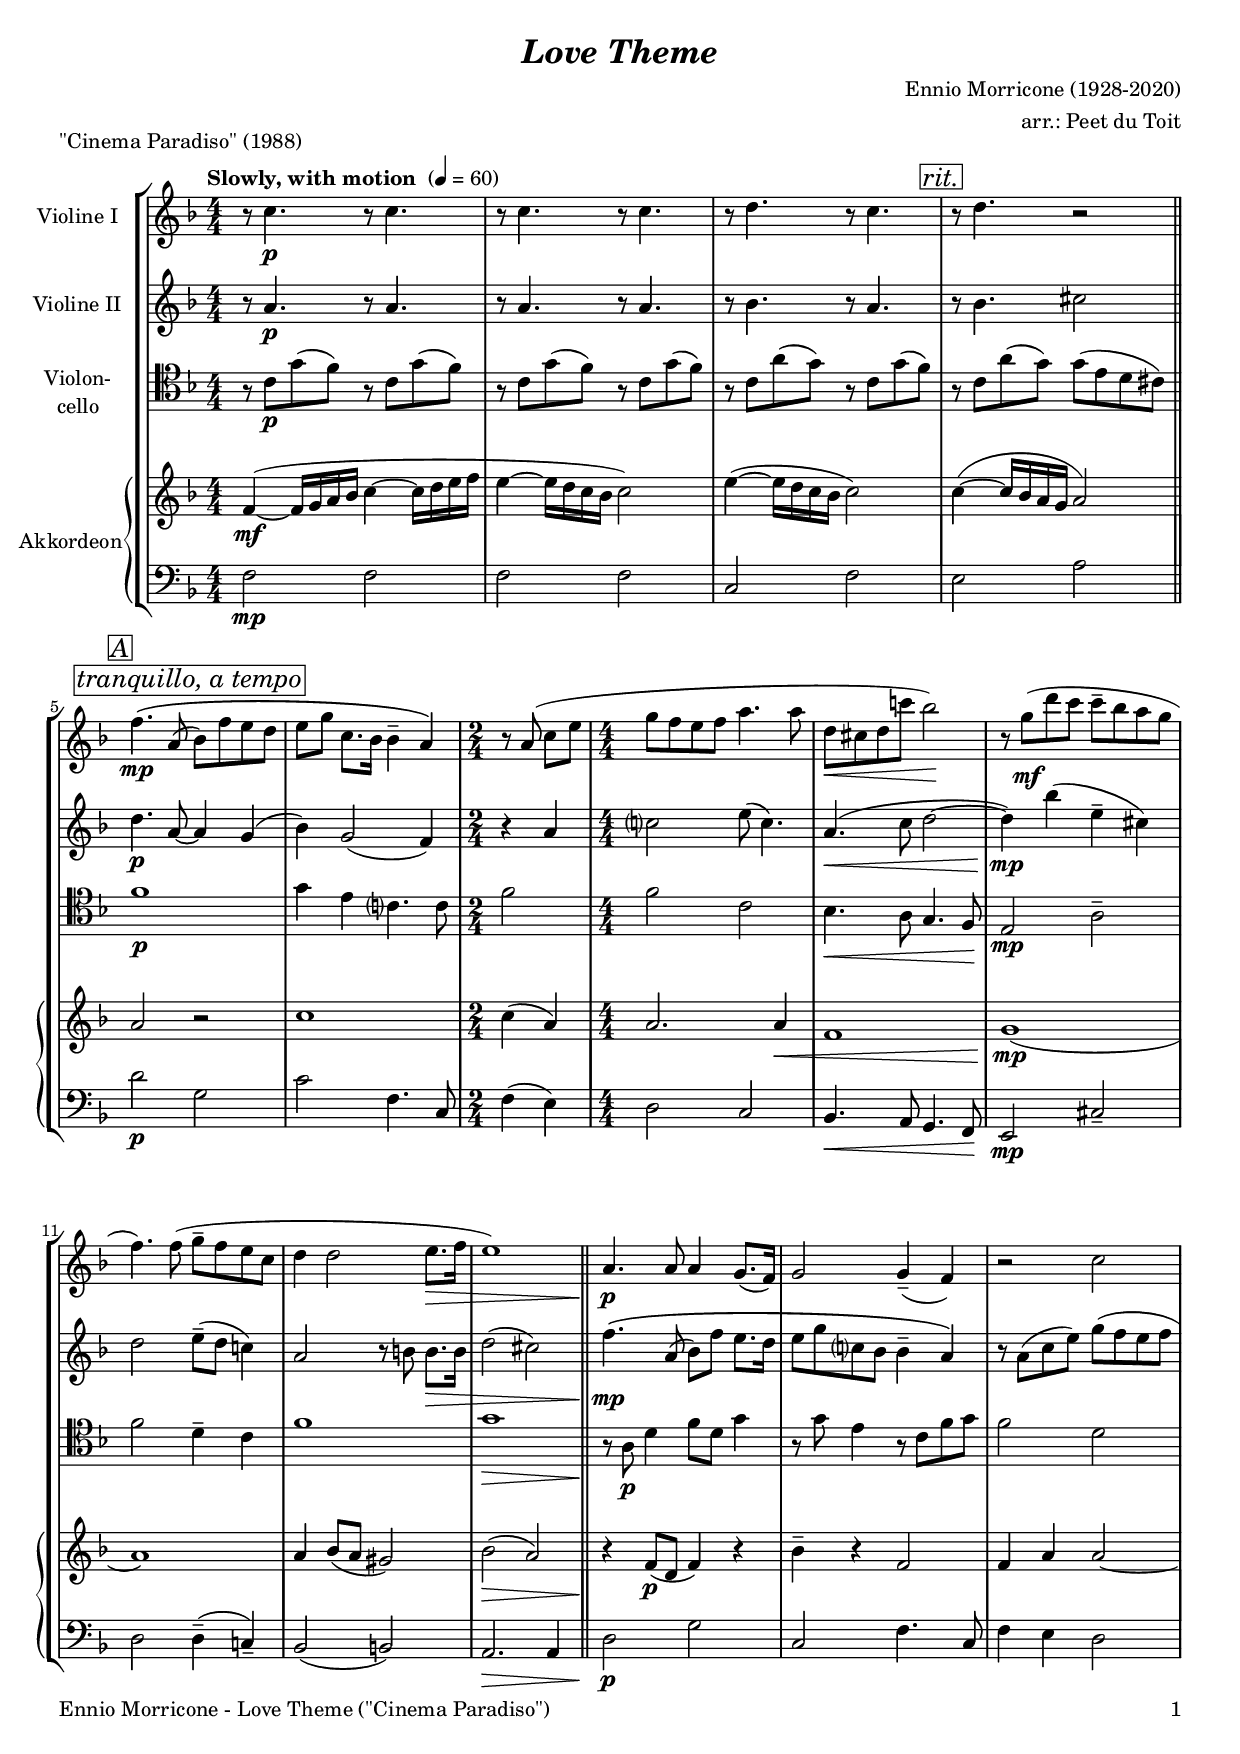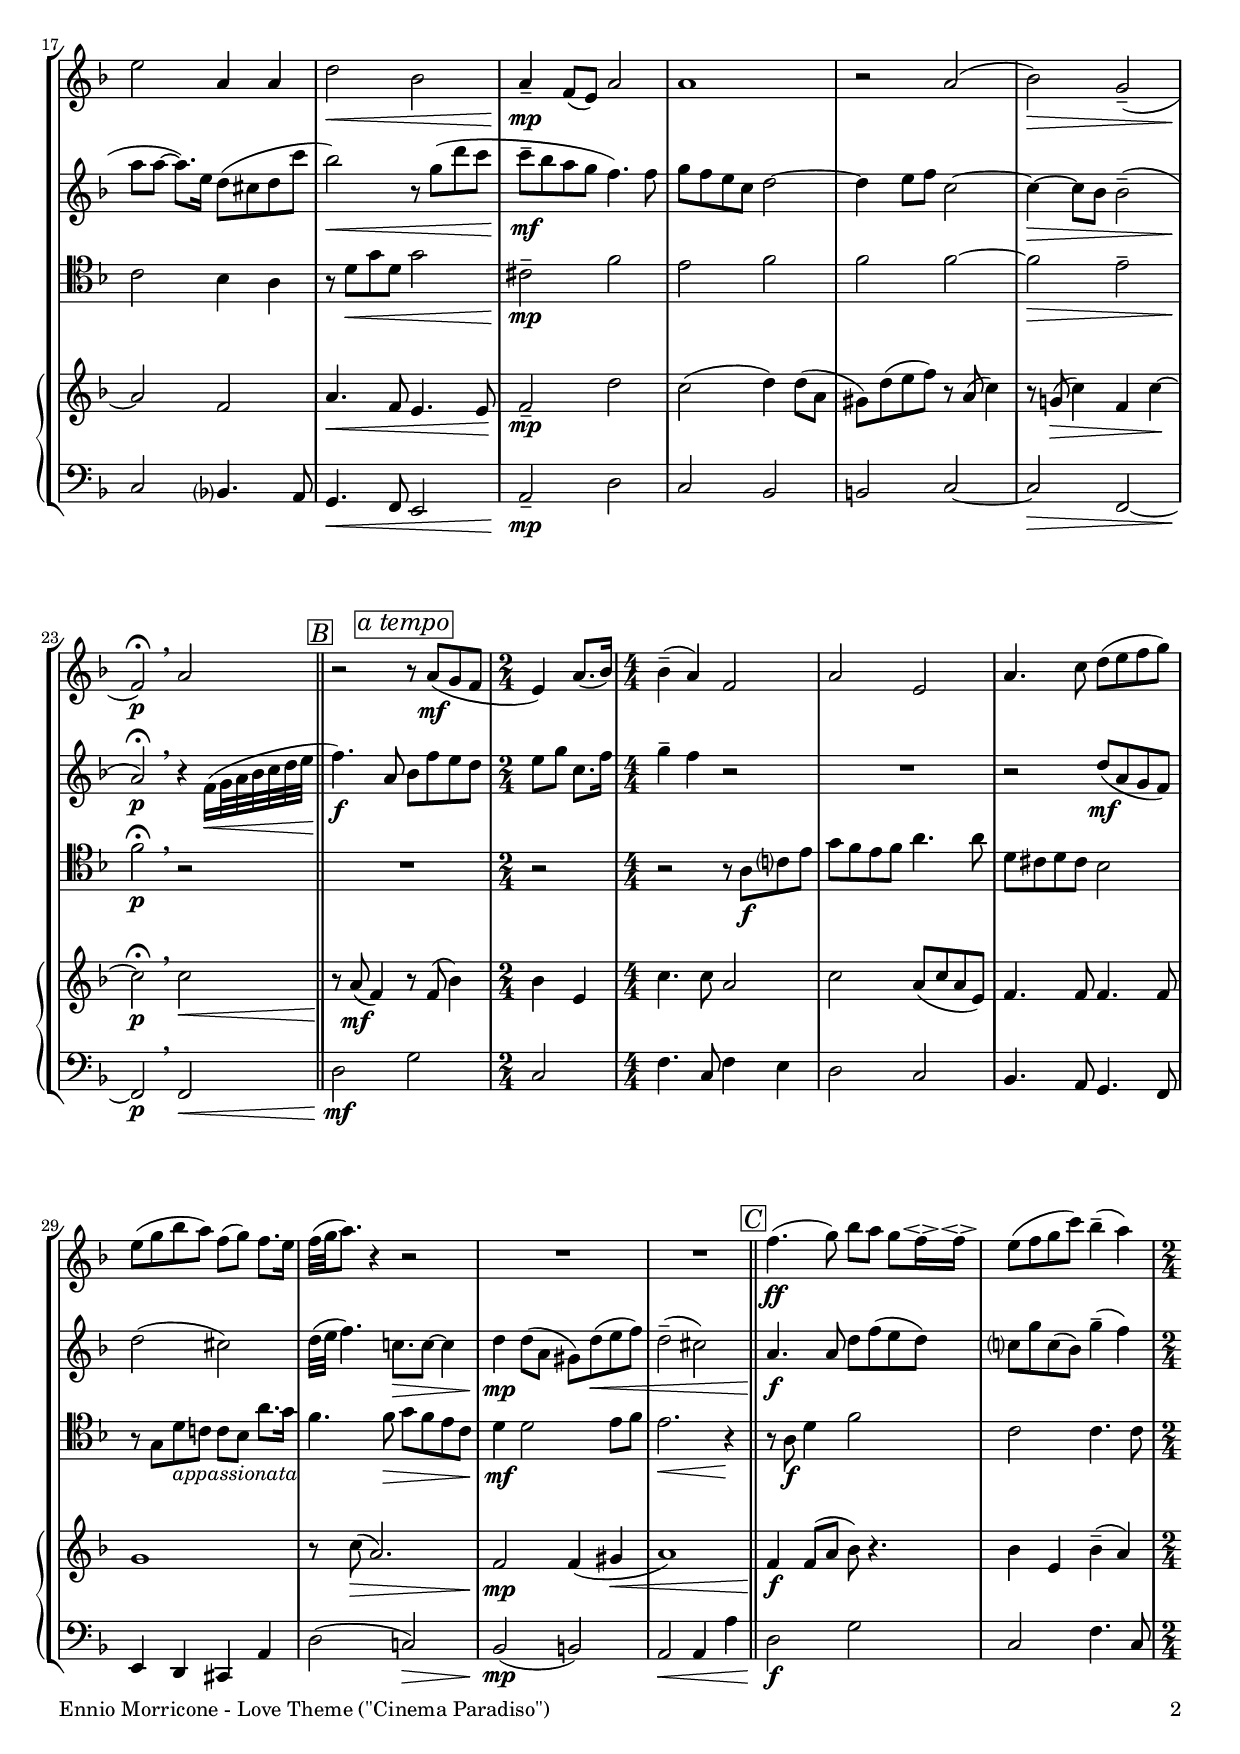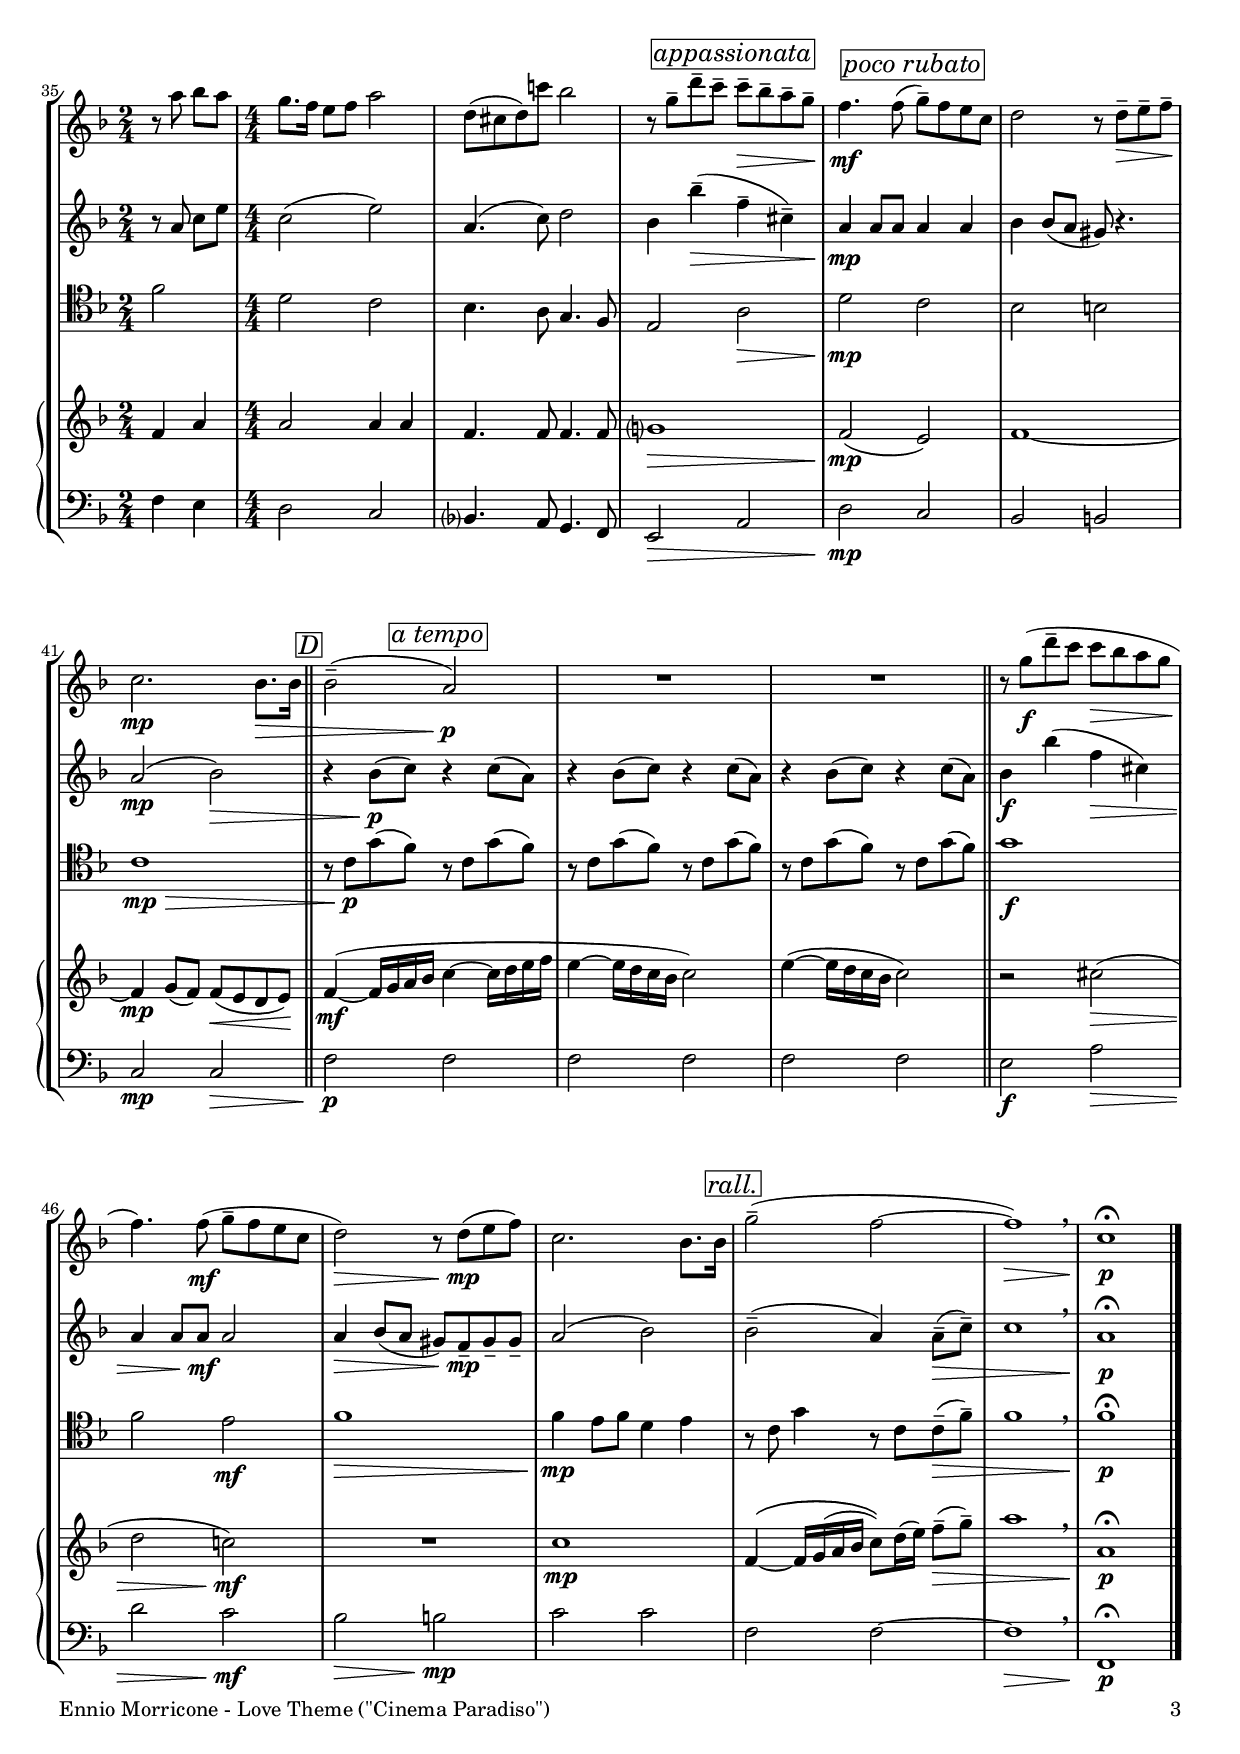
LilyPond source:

\version "2.24.4"
\include "deutsch.ly"

#(set-global-staff-size 18)

\header {
  title       = \markup \bold \italic "Love Theme"
  composer    = "Ennio Morricone (1928-2020)"
  arranger    = "arr.: Peet du Toit"
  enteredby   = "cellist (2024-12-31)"
  piece       = "\"Cinema Paradiso\" (1988)"
}

voiceconsts = {
  \key b \major
  \time 4/4
  \numericTimeSignature
  \compressEmptyMeasures
% Set default beaming for all staves
%  \set Timing.beamExceptions = #'()
%  \set Timing.baseMoment     = #(ly:make-moment 1 4)
%  \set Timing.beatStructure  = #'(1 1 1)
  \tempo "Slowly, with motion " 4=60
}

mipz = "pizzicato strings"
mivl = "violin"
miba = "cello"
% mikl = "bright acoustic"
% mikl = "church organ"
mikl = "concertina"

boxa = { \bar "||" \mark \markup \box \italic "A" }
boxb = { \bar "||" \mark \markup \box \italic "B" }
boxc = { \bar "||" \mark \markup \box \italic "C" }
boxd = { \bar "||" \mark \markup \box \italic "D" }

accl = \mark \markup \box \italic "accel."
apas = \markup \italic "appassionata"
appa = \mark \markup \box \italic "appassionata"
atem = \mark \markup \box \italic "a tempo"
poru = \mark \markup \box \italic "poco rubato"
rall = \mark \markup \box \italic "rall."
rit  = \mark \markup \box \italic "rit."
tatm = \mark \markup \box \italic "tranquillo, a tempo"

va = \relative c' {
  \voiceconsts

  r8 f4.\p r8 f4.
  r8 f4. r8 f4.
  r8 g4. r8 f4. \rit
  r8 g4. r2 \boxa
  b4.\(\mp d,8( \tatm es) b' a g

  a c f,8. es16 es4-- d\) \time 2/4
  r8 d( f a \time 4/4
  c b a b d4. d8
  g,\< fis g f'! es2)\!
  r8 c(\mf g' f f-- es d c

  b4.) b8( c-- b a f
  g4 g2 a8.\> b16
  a1) \bar "||"
  d,4.\!\p d8 d4 c8.( b16)
  c2 c4(-- b)
  r2 f'
  a d,4 d

  g2\< es
  d4--\!\mp b8( a) d2
  d1
  r2 d(
  es)\> c(--
  b)\!\p\fermata \breathe d \boxb
  r r8 d(\mf c b \time 2/4

  a4) d8.( es16) \time 4/4
  es4(-- d) b2
  d a
  d4. f8 g( a b c)
  a( c es d) b( c) b8. a16
  b32( c d8.) r4 r2

  R1*2 \boxc
  b4.(\ff c8) es d c b16\espressivo b\espressivo
  a8( b c f) es4(-- d) \time 2/4
  r8 d es d \time 4/4
  c8. b16 a8 b d2

  g,8( fis g) f'! es2
  r8 c-- g'-- f-- \appa f--\> es-- d-- c--
  b4.\!\mf b8( \poru c)-- b a f
  g2 r8 g--\> a-- b--
  f2.\!\mp es8.\> es16 \boxd

  es2(-- \atem d)\!\p
  R1*2 \bar "||"
  r8 c'(\f g'-- f f\> es d c
  b4.)\! b8(\mf c-- b a f
  g2)\> r8 g(\!\mp a b)
  f2. es8. es16 \rall

  c'2(-- b~
  b1)\> \breathe
  f\fermata\!\p \bar "|."
}

vb = \relative c' {
  \voiceconsts

  r8 d4.\p r8 d4.
  r8 d4. r8 d4.
  r8 es4. r8 d4. \rit
  r8 es4. fis2 \boxa
  g4.\p d8~ \tatm d4 c(
  es) c2( b4) \time 2/4 r d \time 4/4

  f?2 a8( f4.)
  d(\< f8 g2~
  g4)\!\mp es'( a,-- fis)
  g2 a8(-- g f!4)
  d2 r8 e e8.\> e16
  g2( fis) \bar "||"

  b4.\(\mp d,8( es) b' a8. g16
  a8 c f,? es es4-- d\)
  r8 d( f a) c( b a b
  d d~ d8.) a16 g8( fis g f'
  es2)\< r8 c( g' f

  f--\mf es d c b4.) b8
  c b a f g2~
  g4 a8 b f2~
  f4~\> f8 es es2(--
  d)\fermata\!\p \breathe r4 b16(\< c32 d es f g a\! \boxb
  b4.)\f d,8 \atem es b' a g \time 2/4
  a c f,8. b16 \time 4/4
  c4-- b r2

  R1
  r2 g8(\mf d c b)
  g'2( fis)
  g32( a b4.) f!8.\> f8~ f4
  g\!\mp g8( d cis) g'(\< a b)
  g2(-- fis) \boxc

  d4.\!\f d8 g b( a g)
  f? c' f,( es) c'4(-- b) \time 2/4
  r8 d, f a \time 4/4
  f2( a)
  d,4.( f8) g2
  es4 es'(--\> \appa b-- fis)--
  d\!\mp d8 d \poru d4 d

  es es8( d cis) r4.
  d2(\mp es)\> \boxd
  r4 es8(\!\p f) \atem r4 f8( d)
  r4 es8( f) r4 f8( d)
  r4 es8( f) r4 f8( d) \bar "||"
  es4\f es'( b\> fis)
  d d8 d\!\mf d2

  d4\> es8( d cis) b--\!\mp cis-- cis--
  d2( es) \rall
  es(-- d4) d8(--\> f)--
  f1 \breathe
  d\!\p\fermata \bar "|."
}

vc = \relative c {
  \voiceconsts
  \clef "tenor"

  r8 f\p c'( b) r f c'( b)
  r f c'( b) r f c'( b)
  r f d'( c) r f, c'( b) \rit
  r f d'( c) c( a g fis) \boxa
  b1\p

  c4 a f?4. f8 \time 2/4
  b2 \time 4/4
  b f
  es4.\< d8 c4. b8\!
  a2\mp d--
  b' g4-- f
  b1
  c\> \bar "||"

  r8\! d,\p g4 b8 g c4
  r8 c a4 r8 f b c
  b2 g
  f es4 d
  r8 g\< c g c2
  fis,--\!\mp b
  a b
  b b~

  b\> a--
  b\fermata\!\p \breathe r \boxb
  R1 \time 2/4
  r2 \time 4/4
  r2 r8 d,\f f? a

  c b a b d4. d8
  g, fis g fis es2
  r8 c g'_\apas f! f es d'8. c16
  b4. b8\> c b a f
  g4\!\mf g2 a8 b

  a2.\< r4\! \boxc
  r8 d,\f g4 b2
  f f4. f8 \time 2/4
  b2 \time 4/4
  g f
  es4. d8 c4. b8
  a2 \appa d\>
  g\!\mp \poru f

  es e
  f1\mp\> \boxd
  r8 f\!\p c'( b) r f c'( b)
  r f c'( b) r f c'( b)
  r f c'( b) r f c'( b) \bar "||"
  c1\f
  b2 a\mf
  b1\>
  b4\!\mp a8 b g4 a \rall

  r8 f c'4 r8 f, f(--\> b)--
  b1 \breathe
  b\fermata\!\p \bar "|."
}

vd = \relative c' {
  \voiceconsts

  b4(~\mf b16 c d es f4~ f16 g a b
  a4~ a16 g f es f2)
  a4(~ a16 g f es f2) \rit
  f4(~ f16 es d c d2) \boxa
  d2 \tatm r

  f1 \time 2/4
  f4( d) \time 4/4
  d2. d4\<
  b1
  c(\!\mp
  d)
  d4 es8( d cis2)
  es(\> d) \bar "||"
  r4\! b8(\p g b4) r

  es-- r b2
  b4 d d2~
  d b
  d4.\< b8 a4. a8\!
  b2--\mp g'
  f( g4) g8( d
  cis) g'( a b) r d,( f4)

  r8 c!(\> f4) b, f'~\!
  f2\fermata\p \breathe f\< \boxb
  r8\! d(\mf b4) r8 b( es4) \time 2/4
  es4 a, \time 4/4
  f'4. f8 d2
  f d8( f d a)
  b4. b8 b4. b8

  c1
  r8 f(\> d2.)
  b2\!\mp b4( cis\<
  d1) \boxc
  b4\!\f b8( d es) r4.
  es4 a, es'(-- d) \time 2/4
  b d \time 4/4
  d2 d4 d

  b4. b8 b4. b8
  c?1\>
  b2(\!\mp \poru a)
  b1~
  b4\mp c8( b) b(\< a g a)\! \boxd
  b4(~\mf b16 c d es f4~ f16 g a b

  a4~ a16 g f es f2)
  a4(~ a16 g f es f2) \bar "||"
  r2 fis(\>
  g f!)\!\mf
  R1
  f\mp \rall
  b,4\(~ b16 c( d es f8)\) g16( a) b8(--\> c)--

  d1 \breathe
  d,\fermata\!\p \bar "|."
}

ve = \relative c {
  \voiceconsts
  \clef "bass"

  b2\mp b
  b b
  f b \rit
  a d \boxa
  g\p \tatm c,
  f b,4. f8 \time 2/4
  b4( a) \time 4/4

  g2 f
  es4.\< d8 c4. b8\!
  a2\mp fis'--
  g g4(-- f!)--
  es2( e)
  d2.\> d4 \bar "||"
  g2\!\p c

  f, b4. f8
  b4 a g2
  f es?4. d8
  c4.\< b8 a2
  d--\!\mp g
  f es
  e f~

  f\> b,~
  b\!\p \breathe b\< \boxb
  g'\!\mf \atem c \time 2/4
  f, \time 4/4
  b4. f8 b4 a
  g2 f
  es4. d8 c4. b8

  a4 g fis d'
  g2( f!)\>
  es(\!\mp e)
  d\< d4 d' \boxc
  g,2\!\f c
  f, b4. f8 \time 2/4
  b4 a \time 4/4

  g2 f
  es?4. d8 c4. b8
  a2\> \appa d
  g\!\mp \poru f
  es e
  f\mp f\> \boxd
  b\!\p \atem b
  b b

  b b \bar "||"
  a\f d\>
  g f\!\mf
  es\> e\!\mp
  f f \rall
  b, b~
  b1\> \breathe
  b,\!\fermata\p \bar "|."
}


music = \new StaffGroup <<
  \new Staff {
    \set Staff.midiInstrument = \mivl
    \set Staff.instrumentName = \markup \center-column { "Violine I" }
    \transpose b f' { \va }
  }

  \new Staff {
    \set Staff.midiInstrument = \mivl
    \set Staff.instrumentName = \markup \center-column { "Violine II" }
    \transpose b f' { \vb }
  }

  \new Staff {
    \set Staff.midiInstrument = \miba
    \set Staff.instrumentName = \markup \center-column { "Violon-" "cello" }
    \transpose b f' { \vc }
  }

  \new PianoStaff <<
    \set PianoStaff.midiInstrument = \mikl
    \set PianoStaff.instrumentName = \markup \center-column { "Akkordeon" }
    <<
      \new Staff {
	\transpose b f' { \vd }
      }
      
      %    \new Dynamics \vdy
      
      \new Staff {
	\transpose b f' { \ve }
      }
    >>  
  >>
>>

\book {
  \paper {
    print-page-number = ##t
    print-first-page-number = ##t
    ragged-last-bottom = ##f
    oddHeaderMarkup = \markup \null
    evenHeaderMarkup = \markup \null
    oddFooterMarkup = \markup {
      \fill-line {
        \if \should-print-page-number
        "Ennio Morricone - Love Theme (\"Cinema Paradiso\")" \fromproperty #'page:page-number-string
      }
    }
    evenFooterMarkup = \oddFooterMarkup
  } \score {
    \music
    \layout {}
  }

  \score {
    \unfoldRepeats \music

    \midi {
      \context {
        \Score
      }
    }
  }
}
